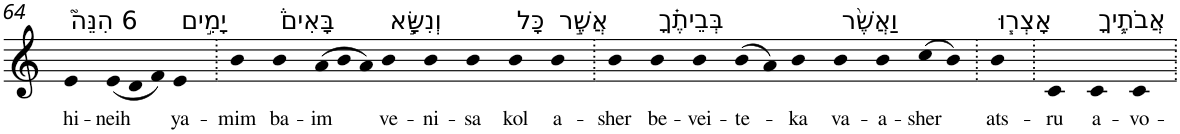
**kern	**text
*part1	*part1
*staff1	*staff1
*I"Piano	*
*I'Pno	*
!!LO:PB:g=z
*clefG2	*
*k[]	*
=64	=64
!LO:TX:a:t=6 הִנֵּה֮	!
!	!LO:LY:b
4e	hi-
!	!LO:LY:b
(12e	-neih
12d	.
12f)	.
!LO:TX:a:t=יָמִ֣ים	!
!	!LO:LY:b
4e	ya-
=65.	=65.
!	!LO:LY:b
4b	-mim
!LO:TX:a:t=בָּאִים֒	!
!	!LO:LY:b
4b	ba-
!	!LO:LY:b
(12a	-im
12b	.
12a)	.
!LO:TX:a:t=וְנִשָּׂ֣א	!
!	!LO:LY:b
4b	ve-
!	!LO:LY:b
4b	-ni-
!	!LO:LY:b
4b	-sa
!LO:TX:a:t=כָּל	!
!	!LO:LY:b
4b	kol
!LO:TX:a:t=אֲשֶׁ֣ר	!
!	!LO:LY:b
4b	a-
=66.	=66.
!	!LO:LY:b
4b	-sher
!LO:TX:a:t=בְּבֵיתֶ֗ךָ	!
!	!LO:LY:b
4b	be-
!	!LO:LY:b
4b	-vei-
!	!LO:LY:b
(8b	-te-
8a)	.
!	!LO:LY:b
4b	-ka
!LO:TX:a:t=וַאֲשֶׁ֨ר	!
!	!LO:LY:b
4b	va-
!	!LO:LY:b
4b	-a-
!	!LO:LY:b
(8cc	-sher
8b)	.
=67.	=67.
!LO:TX:a:t=אָצְר֧וּ	!
!	!LO:LY:b
4b	ats-
=68.	=68.
!	!LO:LY:b
4c	-ru
!LO:TX:a:t=אֲבֹתֶ֛יךָ	!
!	!LO:LY:b
4c	a-
!	!LO:LY:b
4c	-vo-
=.	=.
*-	*-
